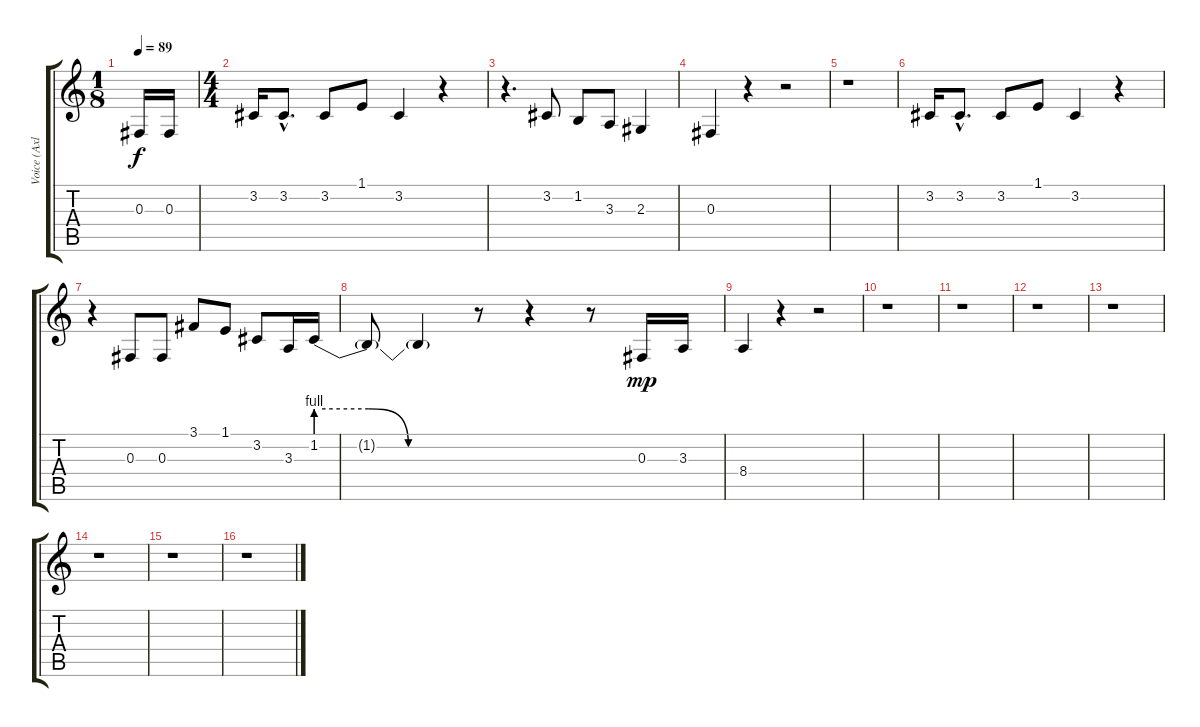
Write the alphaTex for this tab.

\track ("Voice (Axl)" "Voice (Axl") {instrument lead2sawtooth}
\staff {score tabs}
\tuning (Eb4 Bb3 Gb3 Db3 Ab2 Eb2) {hide}
\ts (1 8)
\tempo 89
\clef g2
\ks c
0.3.16{dy f instrument lead2sawtooth} 0.3.16 |
\ts (4 4)
3.2.16 3.2{hac}.8{d} 3.2.8 1.1.8 3.2.4 r.4 |
r.4{d} 3.2.8 1.2.8 3.3.8 2.3.4 |
0.3.4 r.4 r.2 |
r.1 |
3.2.16 3.2{hac}.8{d} 3.2.8 1.1.8 3.2.4 r.4 |
r.4 0.3.8 0.3.8 3.1.8 1.1.8 3.2.8 3.3.16 1.2{be (custom 0 4 20 4 35 0 60 0)}.16 |
1.2{t}.8 1.2{t}.4 r.8 r.4 r.8 0.3.16{dy mp} 3.3.16 |
8.4.4 r.4 r.2 |
r.1 |
r.1 |
r.1 |
r.1 |
r.1 |
r.1 |
r.1
